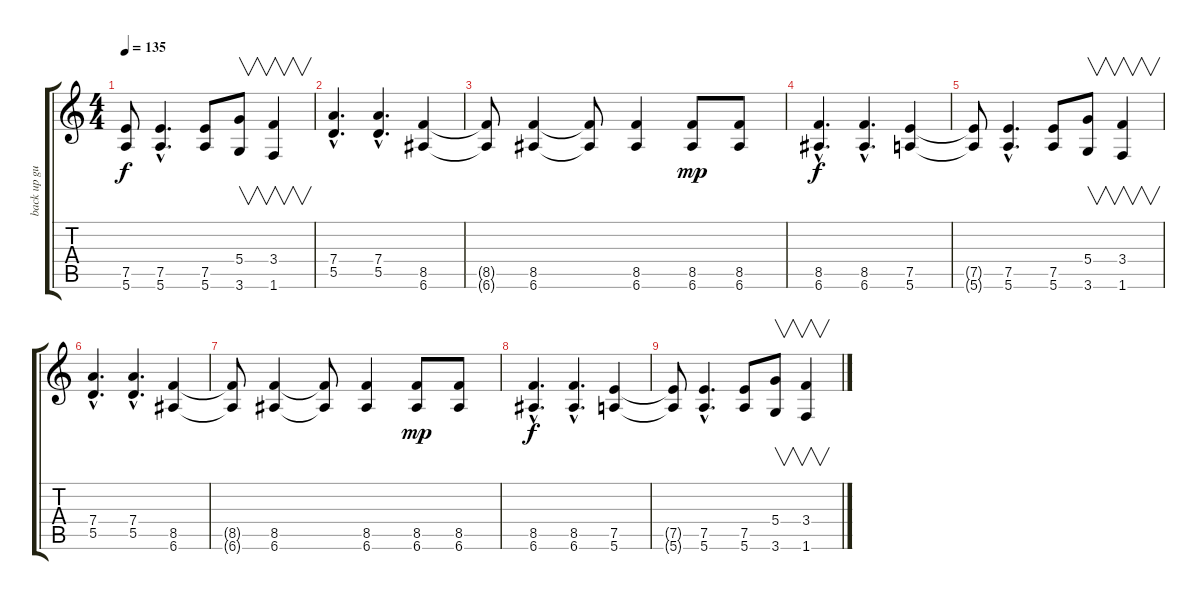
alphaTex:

\track ("back up guitar1" "back up gu") {instrument distortionguitar}
\staff {score tabs}
\tuning (E4 B3 G3 D3 A2 E2) {hide}
\ts (4 4)
\tempo 135
\clef g2
\ks c
(7.5{t} 5.6{t}).8{dy f} (7.5{hac} 5.6{hac}).4{d} (7.5 5.6).8 (5.4 3.6).8{v} (3.4 1.6).4{v} |
(7.4{hac} 5.5{hac}).4{d} (7.4{hac} 5.5{hac}).4{d} (8.5 6.6).4 |
(8.5{t} 6.6{t}).8 (8.5 6.6).4 (8.5{t} 6.6{t}).8 (8.5 6.6).4 (8.5 6.6).8{dy mp} (8.5 6.6).8 |
(8.5{hac} 6.6{hac}).4{d dy f} (8.5{hac} 6.6{hac}).4{d} (7.5 5.6).4 |
(7.5{t} 5.6{t}).8 (7.5{hac} 5.6{hac}).4{d} (7.5 5.6).8 (5.4 3.6).8{v} (3.4 1.6).4{v} |
(7.4{hac} 5.5{hac}).4{d} (7.4{hac} 5.5{hac}).4{d} (8.5 6.6).4 |
(8.5{t} 6.6{t}).8 (8.5 6.6).4 (8.5{t} 6.6{t}).8 (8.5 6.6).4 (8.5 6.6).8{dy mp} (8.5 6.6).8 |
(8.5{hac} 6.6{hac}).4{d dy f} (8.5{hac} 6.6{hac}).4{d} (7.5 5.6).4 |
(7.5{t} 5.6{t}).8 (7.5{hac} 5.6{hac}).4{d} (7.5 5.6).8 (5.4 3.6).8{v} (3.4 1.6).4{v}
